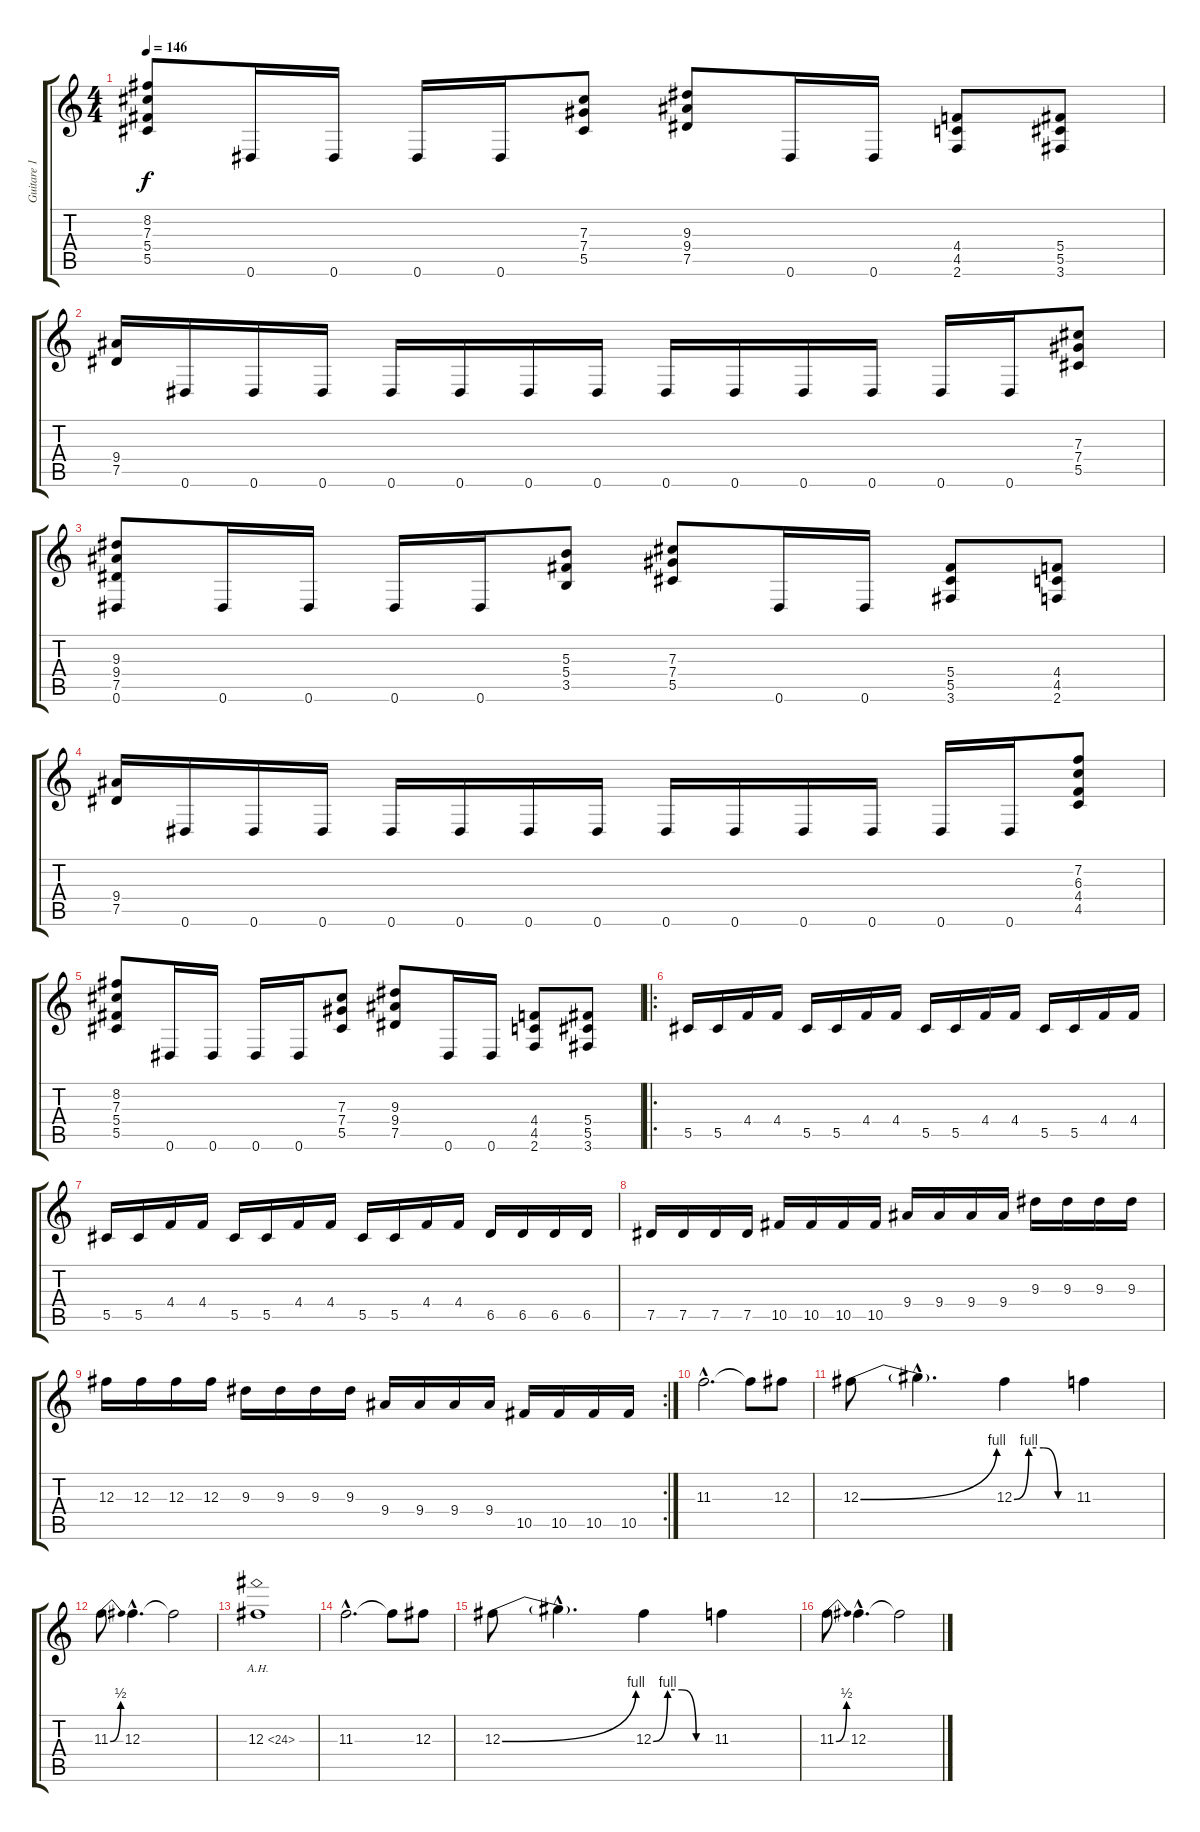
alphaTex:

\track ("Guitare 1" "Guitare 1") {instrument distortionguitar}
\staff {score tabs}
\tuning (Eb4 Bb3 Gb3 Db3 Ab2 Eb2) {hide}
\ts (4 4)
\tempo 146
\clef g2
\ks c
(8.2 7.3 5.4 5.5).8{dy f} 0.6.16 0.6.16 0.6.16 0.6.16 (7.3 7.4 5.5).8 (9.3 9.4 7.5).8 0.6.16 0.6.16 (4.4 4.5 2.6).8 (5.4 5.5 3.6).8 |
(9.4 7.5).16 0.6.16 0.6.16 0.6.16 0.6.16 0.6.16 0.6.16 0.6.16 0.6.16 0.6.16 0.6.16 0.6.16 0.6.16 0.6.16 (7.3 7.4 5.5).8 |
(9.3 9.4 7.5 0.6).8 0.6.16 0.6.16 0.6.16 0.6.16 (5.3 5.4 3.5).8 (7.3 7.4 5.5).8 0.6.16 0.6.16 (5.4 5.5 3.6).8 (4.4 4.5 2.6).8 |
(9.4 7.5).16 0.6.16 0.6.16 0.6.16 0.6.16 0.6.16 0.6.16 0.6.16 0.6.16 0.6.16 0.6.16 0.6.16 0.6.16 0.6.16 (7.2 6.3 4.4 4.5).8 |
(8.2 7.3 5.4 5.5).8 0.6.16 0.6.16 0.6.16 0.6.16 (7.3 7.4 5.5).8 (9.3 9.4 7.5).8 0.6.16 0.6.16 (4.4 4.5 2.6).8 (5.4 5.5 3.6).8 |
\ro
5.5.16 5.5.16 4.4.16 4.4.16 5.5.16 5.5.16 4.4.16 4.4.16 5.5.16 5.5.16 4.4.16 4.4.16 5.5.16 5.5.16 4.4.16 4.4.16 |
5.5.16 5.5.16 4.4.16 4.4.16 5.5.16 5.5.16 4.4.16 4.4.16 5.5.16 5.5.16 4.4.16 4.4.16 6.5.16 6.5.16 6.5.16 6.5.16 |
7.5.16 7.5.16 7.5.16 7.5.16 10.5.16 10.5.16 10.5.16 10.5.16 9.4.16 9.4.16 9.4.16 9.4.16 9.3.16 9.3.16 9.3.16 9.3.16 |
\rc 2
12.3.16 12.3.16 12.3.16 12.3.16 9.3.16 9.3.16 9.3.16 9.3.16 9.4.16 9.4.16 9.4.16 9.4.16 10.5.16 10.5.16 10.5.16 10.5.16 |
11.3{hac}.2{d} 11.3{t}.8 12.3.8 |
12.3{be (bend 0 0 60 4)}.8 12.3{hac t}.4{d} 12.3{be (custom 0 0 15 4 30 4 45 0 60 0)}.4 11.3.4 |
11.3{be (bend 0 0 60 2)}.8 12.3{hac}.4{d} 12.3{t}.2 |
12.3{ah 12}.1 |
11.3{hac}.2{d} 11.3{t}.8 12.3.8 |
12.3{be (bend 0 0 60 4)}.8 12.3{hac t}.4{d} 12.3{be (custom 0 0 15 4 30 4 45 0 60 0)}.4 11.3.4 |
11.3{be (bend 0 0 60 2)}.8 12.3{hac}.4{d} 12.3{t}.2
